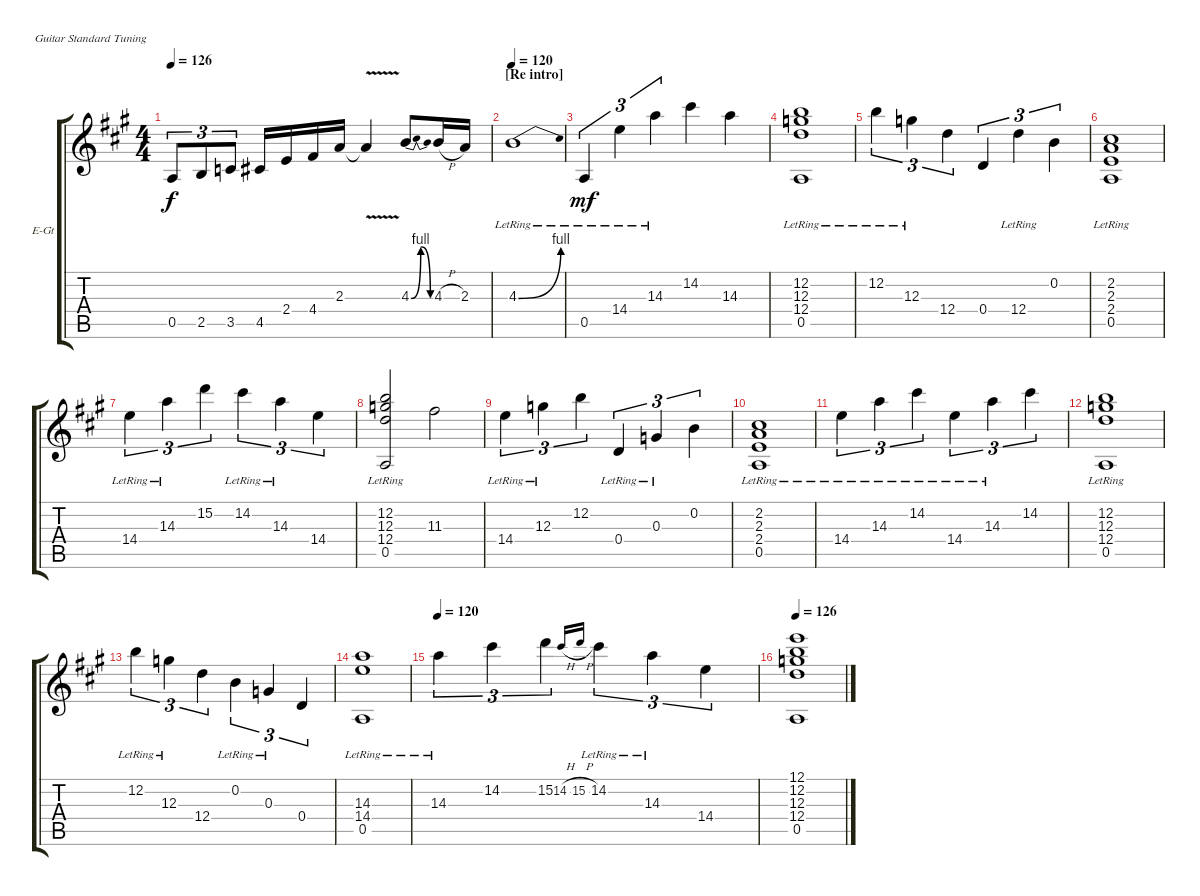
\defaultSystemsLayout 4
\bracketExtendMode groupsimilarinstruments
\firstSystemTrackNameOrientation horizontal
\otherSystemsTrackNameOrientation horizontal
\track ("Guitar" "E-Gt") {instrument overdrivenguitar}
\staff {score tabs}
\tuning (E4 B3 G3 D3 A2 E2)
\ts (4 4)
\tempo 126
\clef g2
\ks a
0.5.8{tu (3 2) dy f} 2.5.8{tu (3 2)} 3.5.8{tu (3 2)} 4.5.16 2.4.16 4.4.16 2.3.16 2.3{v t}.4 4.3{be (bendrelease 0 0 10.2 4 20.4 4 30 0)}.8 4.3{h}.16 2.3.16 |
\section ("" "[Re intro]")
\tempo 120
4.3{be (bend 0 0 15 4) lr}.1 |
0.5{lr}.4{tu (3 2) dy mf} 14.4{lr}.4{tu (3 2)} 14.3{lr}.4{tu (3 2)} 14.2.4 14.3.4 |
(12.2{lr} 12.3{lr} 12.4{lr} 0.5{lr}).1 |
12.2{lr}.4{tu (3 2)} 12.3{lr}.4{tu (3 2)} 12.4.4{tu (3 2)} 0.4.4{tu (3 2)} 12.4{lr}.4{tu (3 2)} 0.2.4{tu (3 2)} |
(2.2 2.3 2.4 0.5{lr}).1 |
14.4{lr}.4{tu (3 2)} 14.3{lr}.4{tu (3 2)} 15.2.4{tu (3 2)} 14.2{lr}.4{tu (3 2)} 14.3{lr}.4{tu (3 2)} 14.4.4{tu (3 2)} |
(12.2{lr} 12.3{lr} 12.4{lr} 0.5{lr}).2 11.3.2 |
14.4{lr}.4{tu (3 2)} 12.3{lr}.4{tu (3 2)} 12.2.4{tu (3 2)} 0.4{lr}.4{tu (3 2)} 0.3{lr}.4{tu (3 2)} 0.2.4{tu (3 2)} |
(2.2 2.3 2.4 0.5{lr}).1 |
14.4{lr}.4{tu (3 2)} 14.3{lr}.4{tu (3 2)} 14.2{lr}.4{tu (3 2)} 14.4{lr}.4{tu (3 2)} 14.3{lr}.4{tu (3 2)} 14.2.4{tu (3 2)} |
(12.2{lr} 12.3{lr} 12.4{lr} 0.5{lr}).1 |
12.2{lr}.4{tu (3 2)} 12.3{lr}.4{tu (3 2)} 12.4.4{tu (3 2)} 0.2{lr}.4{tu (3 2)} 0.3{lr}.4{tu (3 2)} 0.4.4{tu (3 2)} |
(14.3{lr} 14.4{lr} 0.5{lr}).1 |
\tempo 120
14.3{lr}.4{tu (3 2)} 14.2.4{tu (3 2)} 15.2.4{tu (3 2)} 14.2{h}.16{gr onbeat} 15.2{h}.16{gr onbeat} 14.2{lr}.4{tu (3 2)} 14.3{lr}.4{tu (3 2)} 14.4.4{tu (3 2)} |
\tempo 126
(12.2 12.3 12.4 0.5 12.1).1
